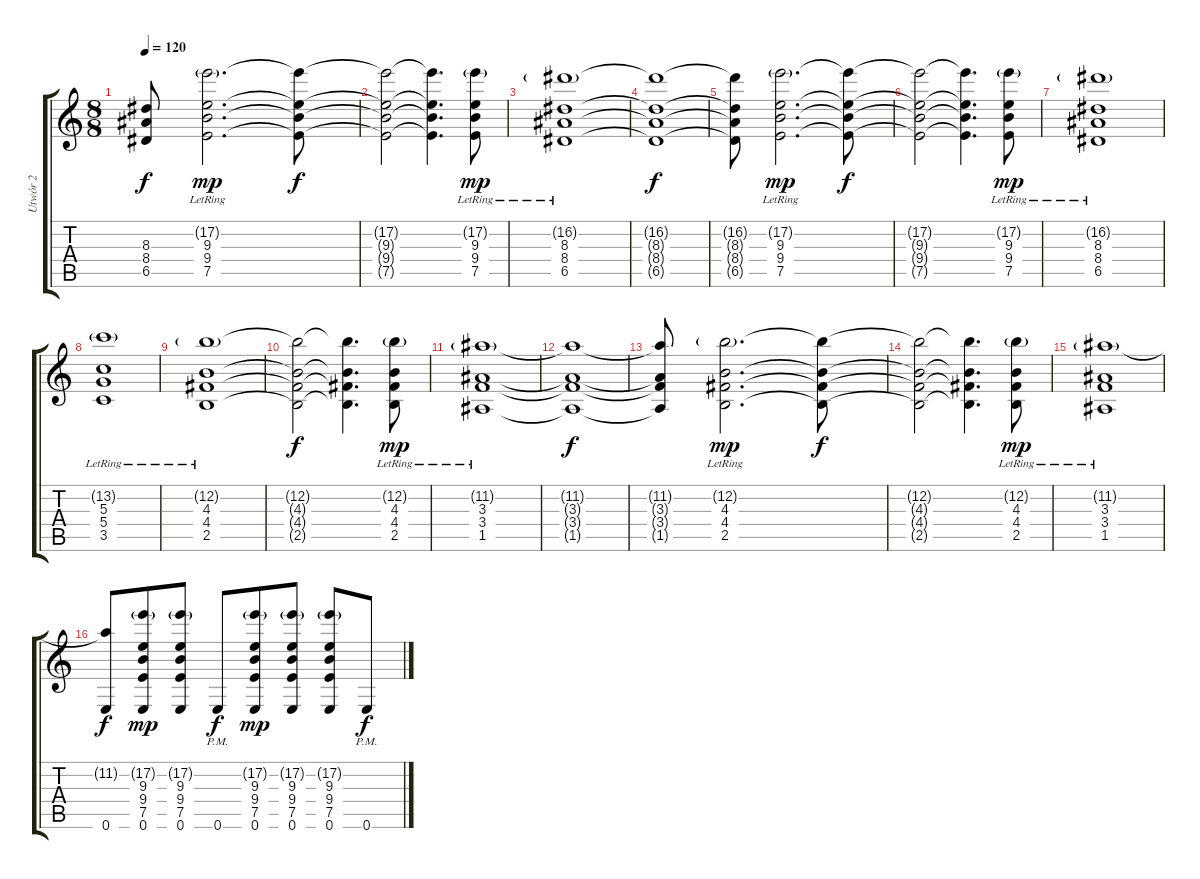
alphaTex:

\track ("Utwór 2" "Utwór 2") {instrument overdrivenguitar}
\staff {score tabs}
\tuning (E4 B3 G3 D3 A2 E2) {hide}
\ts (8 8)
\tempo 120
\clef g2
\ks c
(8.3{t} 8.4{t} 6.5{t}).8{dy f} (17.2{g} 9.3{lr} 9.4{lr} 7.5{lr}).2{d dy mp} (17.2{t} 9.3{t} 9.4{t} 7.5{t}).8{dy f} |
(17.2{t} 9.3{t} 9.4{t} 7.5{t}).2 (17.2{t} 9.3{t} 9.4{t} 7.5{t}).4{d} (17.2{g} 9.3{lr} 9.4{lr} 7.5{lr}).8{dy mp} |
(16.2{g} 8.3{lr} 8.4{lr} 6.5{lr}).1 |
(16.2{t} 8.3{t} 8.4{t} 6.5{t}).1{dy f} |
(16.2{t} 8.3{t} 8.4{t} 6.5{t}).8 (17.2{g} 9.3{lr} 9.4{lr} 7.5{lr}).2{d dy mp} (17.2{t} 9.3{t} 9.4{t} 7.5{t}).8{dy f} |
(17.2{t} 9.3{t} 9.4{t} 7.5{t}).2 (17.2{t} 9.3{t} 9.4{t} 7.5{t}).4{d} (17.2{g} 9.3{lr} 9.4{lr} 7.5{lr}).8{dy mp} |
(16.2{g} 8.3{lr} 8.4{lr} 6.5{lr}).1 |
(13.2{g} 5.3{lr} 5.4{lr} 3.5{lr}).1 |
(12.2{g} 4.3{lr} 4.4{lr} 2.5{lr}).1 |
(12.2{t} 4.3{t} 4.4{t} 2.5{t}).2{dy f} (12.2{t} 4.3{t} 4.4{t} 2.5{t}).4{d} (12.2{g} 4.3{lr} 4.4{lr} 2.5{lr}).8{dy mp} |
(11.2{g} 3.3{lr} 3.4{lr} 1.5{lr}).1 |
(11.2{t} 3.3{t} 3.4{t} 1.5{t}).1{dy f} |
(11.2{t} 3.3{t} 3.4{t} 1.5{t}).8 (12.2{g} 4.3{lr} 4.4{lr} 2.5{lr}).2{d dy mp} (12.2{t} 4.3{t} 4.4{t} 2.5{t}).8{dy f} |
(12.2{t} 4.3{t} 4.4{t} 2.5{t}).2 (12.2{t} 4.3{t} 4.4{t} 2.5{t}).4{d} (12.2{g} 4.3{lr} 4.4{lr} 2.5{lr}).8{dy mp} |
(11.2{g} 3.3{lr} 3.4{lr} 1.5{lr}).1 |
(11.2{t} 0.6).8{dy f} (17.2{g} 9.3 9.4 7.5 0.6).8{dy mp} (17.2{g} 9.3 9.4 7.5 0.6).8 0.6{pm}.8{dy f} (17.2{g} 9.3 9.4 7.5 0.6).8{dy mp} (17.2{g} 9.3 9.4 7.5 0.6).8 (17.2{g} 9.3 9.4 7.5 0.6).8 0.6{pm}.8{dy f}
